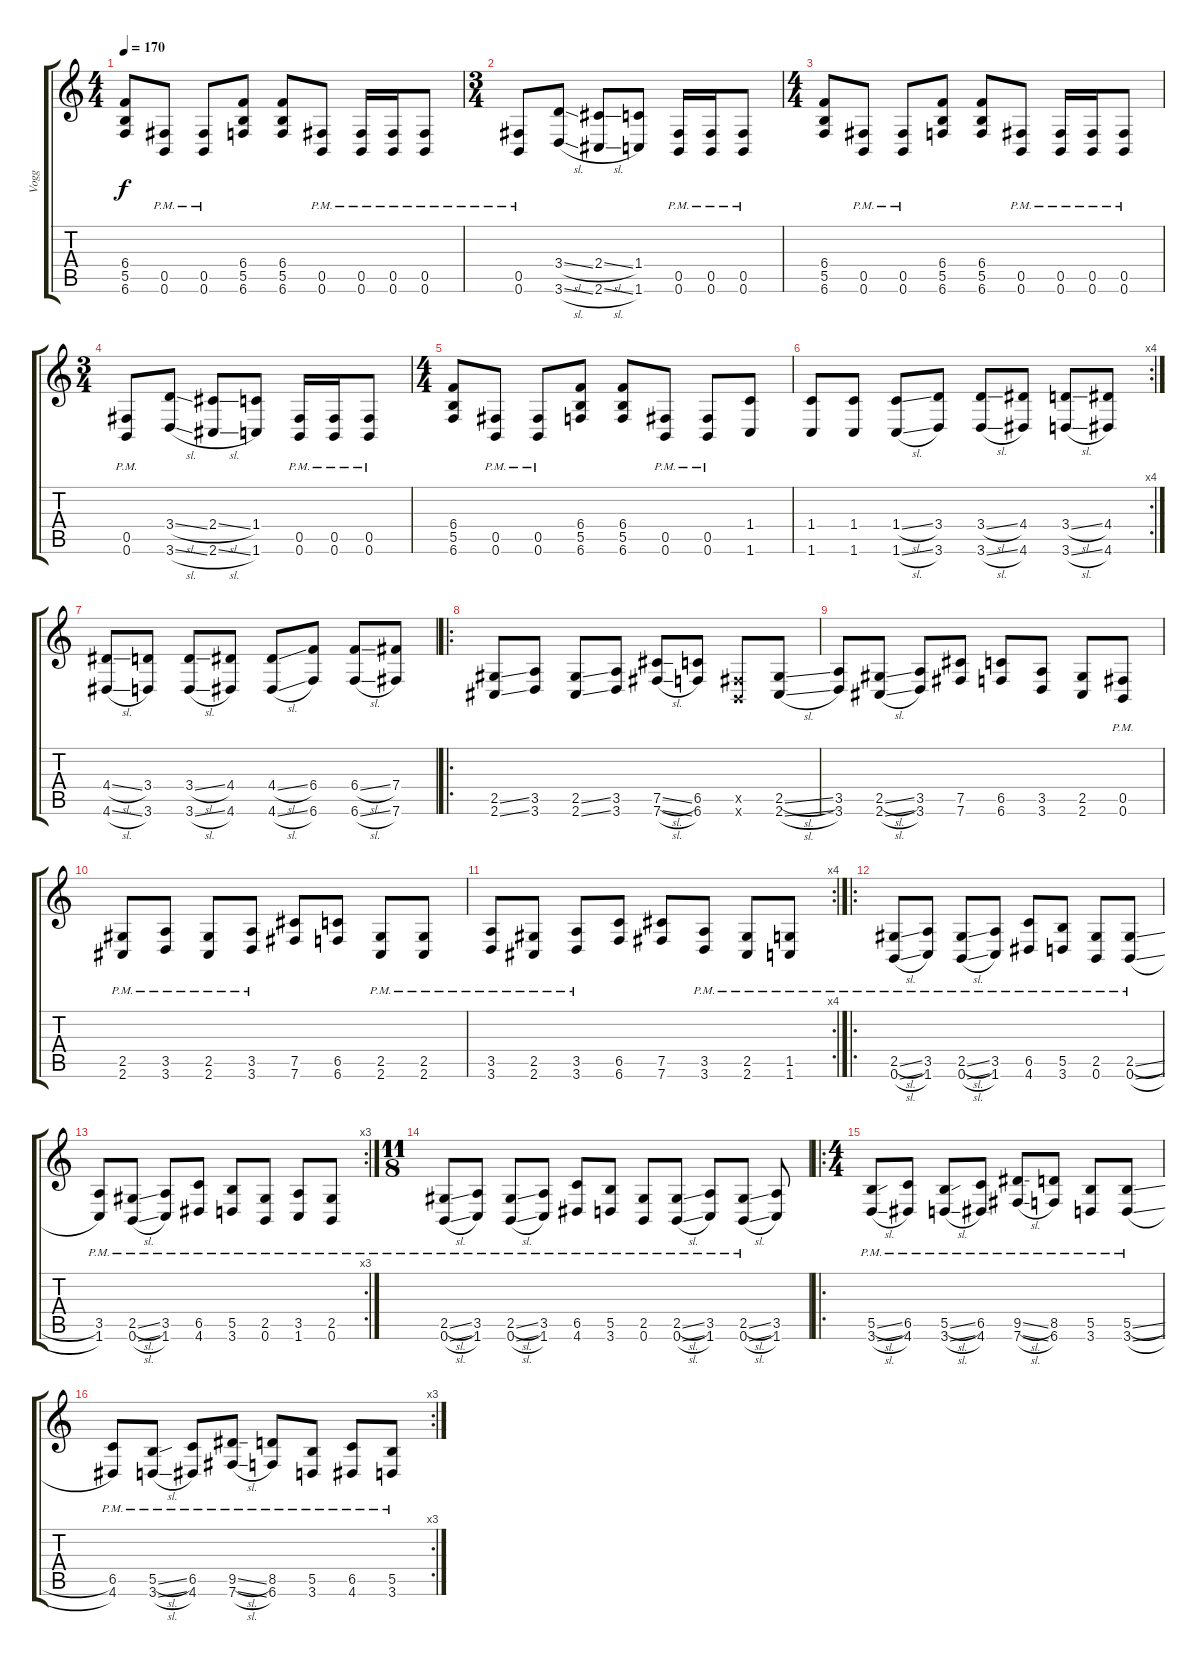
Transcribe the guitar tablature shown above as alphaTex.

\track ("Vogg" "Vogg") {instrument overdrivenguitar}
\staff {score tabs}
\tuning (Db4 Ab3 E3 B2 Gb2 B1) {hide}
\ts (4 4)
\tempo 170
\clef g2
\ks c
(6.4 5.5 6.6).8{dy f} (0.5{pm} 0.6{pm}).8 (0.5{pm} 0.6{pm}).8 (6.4 5.5 6.6).8 (6.4 5.5 6.6).8 (0.5{pm} 0.6{pm}).8 (0.5{pm} 0.6{pm}).16 (0.5{pm} 0.6{pm}).16 (0.5{pm} 0.6{pm}).8 |
\ts (3 4)
(0.5{pm} 0.6{pm}).8 (3.4{sl} 3.6{sl}).8 (2.4{sl} 2.6{sl}).8 (1.4 1.6).8 (0.5{pm} 0.6{pm}).16 (0.5{pm} 0.6{pm}).16 (0.5{pm} 0.6{pm}).8 |
\ts (4 4)
(6.4 5.5 6.6).8 (0.5{pm} 0.6{pm}).8 (0.5{pm} 0.6{pm}).8 (6.4 5.5 6.6).8 (6.4 5.5 6.6).8 (0.5{pm} 0.6{pm}).8 (0.5{pm} 0.6{pm}).16 (0.5{pm} 0.6{pm}).16 (0.5{pm} 0.6{pm}).8 |
\ts (3 4)
(0.5{pm} 0.6{pm}).8 (3.4{sl} 3.6{sl}).8 (2.4{sl} 2.6{sl}).8 (1.4 1.6).8 (0.5{pm} 0.6{pm}).16 (0.5{pm} 0.6{pm}).16 (0.5{pm} 0.6{pm}).8 |
\ts (4 4)
(6.4 5.5 6.6).8 (0.5{pm} 0.6{pm}).8 (0.5{pm} 0.6{pm}).8 (6.4 5.5 6.6).8 (6.4 5.5 6.6).8 (0.5{pm} 0.6{pm}).8 (0.5{pm} 0.6{pm}).8 (1.4 1.6).8 |
\rc 4
(1.4 1.6).8 (1.4 1.6).8 (1.4{sl} 1.6{sl}).8 (3.4 3.6).8 (3.4{sl} 3.6{sl}).8 (4.4 4.6).8 (3.4{sl} 3.6{sl}).8 (4.4 4.6).8 |
(4.4{sl} 4.6{sl}).8 (3.4 3.6).8 (3.4{sl} 3.6{sl}).8 (4.4 4.6).8 (4.4{sl} 4.6{sl}).8 (6.4 6.6).8 (6.4{sl} 6.6{sl}).8 (7.4 7.6).8 |
\ro
(2.5{ss} 2.6{ss}).8 (3.5 3.6).8 (2.5{ss} 2.6{ss}).8 (3.5 3.6).8 (7.5{sl} 7.6{sl}).8 (6.5 6.6).8 (0.5{x} 0.6{x}).8 (2.5{sl} 2.6{sl}).8 |
(3.5 3.6).8 (2.5{sl} 2.6{sl}).8 (3.5 3.6).8 (7.5 7.6).8 (6.5 6.6).8 (3.5 3.6).8 (2.5 2.6).8 (0.5{pm} 0.6{pm}).8 |
(2.5{pm} 2.6{pm}).8 (3.5{pm} 3.6{pm}).8 (2.5{pm} 2.6{pm}).8 (3.5{pm} 3.6{pm}).8 (7.5 7.6).8 (6.5 6.6).8 (2.5{pm} 2.6{pm}).8 (2.5{pm} 2.6{pm}).8 |
\rc 4
(3.5{pm} 3.6{pm}).8 (2.5{pm} 2.6{pm}).8 (3.5{pm} 3.6{pm}).8 (6.5 6.6).8 (7.5 7.6).8 (3.5{pm} 3.6{pm}).8 (2.5{pm} 2.6{pm}).8 (1.5{pm} 1.6{pm}).8 |
\ro
(2.5{sl pm} 0.6{sl pm}).8 (3.5{pm} 1.6{pm}).8 (2.5{sl pm} 0.6{sl pm}).8 (3.5{pm} 1.6{pm}).8 (6.5{pm} 4.6{pm}).8 (5.5{pm} 3.6{pm}).8 (2.5{pm} 0.6{pm}).8 (2.5{sl pm} 0.6{sl pm}).8 |
\rc 3
(3.5{pm} 1.6{pm}).8 (2.5{sl pm} 0.6{sl pm}).8 (3.5{pm} 1.6{pm}).8 (6.5{pm} 4.6{pm}).8 (5.5{pm} 3.6{pm}).8 (2.5{pm} 0.6{pm}).8 (3.5{pm} 1.6{pm}).8 (2.5{pm} 0.6{pm}).8 |
\ts (11 8)
(2.5{sl pm} 0.6{sl pm}).8 (3.5{pm} 1.6{pm}).8 (2.5{sl pm} 0.6{sl pm}).8 (3.5{pm} 1.6{pm}).8 (6.5{pm} 4.6{pm}).8 (5.5{pm} 3.6{pm}).8 (2.5{pm} 0.6{pm}).8 (2.5{sl pm} 0.6{sl pm}).8 (3.5{pm} 1.6{pm}).8 (2.5{sl pm} 0.6{sl pm}).8 (3.5 1.6).8 |
\ro
\ts (4 4)
(5.5{sl pm} 3.6{sl pm}).8 (6.5{pm} 4.6{pm}).8 (5.5{sl pm} 3.6{sl pm}).8 (6.5{pm} 4.6{pm}).8 (9.5{sl pm} 7.6{sl pm}).8 (8.5{pm} 6.6{pm}).8 (5.5{pm} 3.6{pm}).8 (5.5{sl pm} 3.6{sl pm}).8 |
\rc 3
(6.5{pm} 4.6{pm}).8 (5.5{sl pm} 3.6{sl pm}).8 (6.5{pm} 4.6{pm}).8 (9.5{sl pm} 7.6{sl pm}).8 (8.5{pm} 6.6{pm}).8 (5.5{pm} 3.6{pm}).8 (6.5{pm} 4.6{pm}).8 (5.5{pm} 3.6{pm}).8
